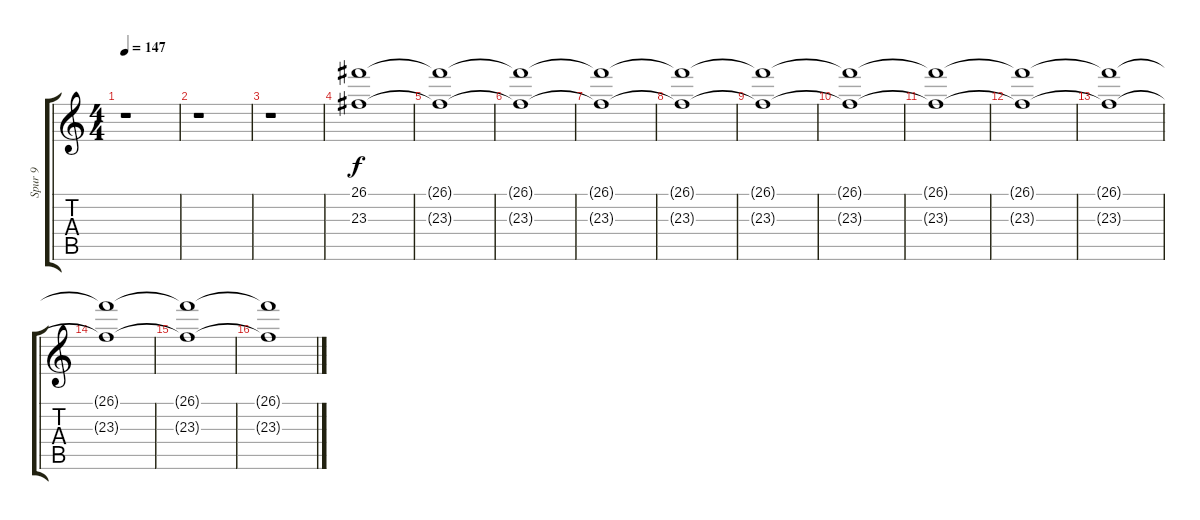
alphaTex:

\track ("Spur 9" "Spur 9") {instrument frenchhorn}
\staff {score tabs}
\tuning (E4 B3 G3 D3 A2 E2) {hide}
\ts (4 4)
\tempo 147
\clef g2
\ks c
r.1{dy mp} |
r.1 |
r.1 |
(26.1 23.3).1{dy f} |
(26.1{t} 23.3{t}).1 |
(26.1{t} 23.3{t}).1 |
(26.1{t} 23.3{t}).1 |
(26.1{t} 23.3{t}).1 |
(26.1{t} 23.3{t}).1 |
(26.1{t} 23.3{t}).1 |
(26.1{t} 23.3{t}).1 |
(26.1{t} 23.3{t}).1 |
(26.1{t} 23.3{t}).1 |
(26.1{t} 23.3{t}).1 |
(26.1{t} 23.3{t}).1 |
(26.1{t} 23.3{t}).1
